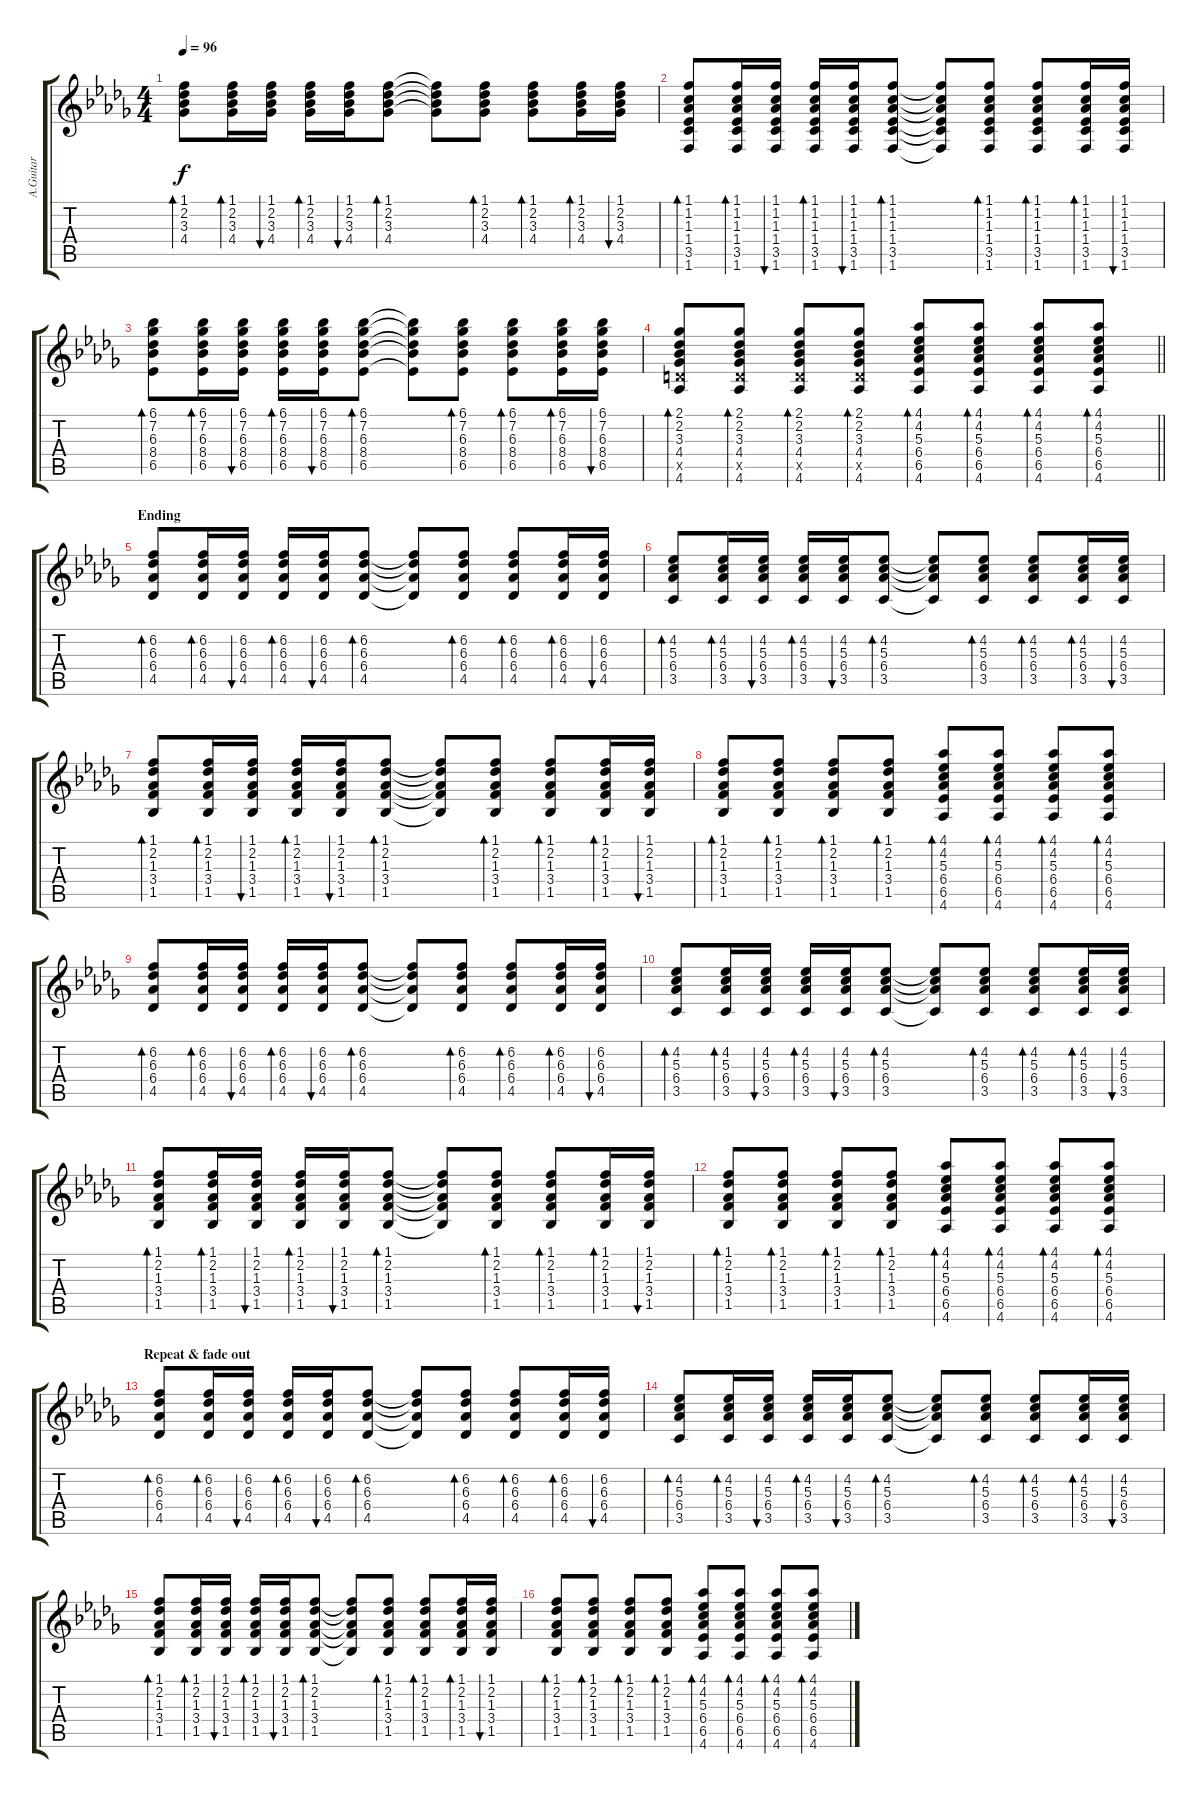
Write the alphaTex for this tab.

\track ("A.Guitar" "A.Guitar") {instrument acousticguitarsteel}
\staff {score tabs}
\tuning (E4 B3 G3 D3 A2 E2) {hide}
\ts (4 4)
\tempo 96
\clef g2
\ks db
(1.1 2.2 3.3 4.4).8{bd 30 dy f} (1.1 2.2 3.3 4.4).16{bd 30} (1.1 2.2 3.3 4.4).16{bu 30} (1.1 2.2 3.3 4.4).16{bd 30} (1.1 2.2 3.3 4.4).16{bu 30} (1.1 2.2 3.3 4.4).8{bd 30} (1.1{t} 2.2{t} 3.3{t} 4.4{t}).8 (1.1 2.2 3.3 4.4).8{bd 30} (1.1 2.2 3.3 4.4).8{bd 30} (1.1 2.2 3.3 4.4).16{bd 30} (1.1 2.2 3.3 4.4).16{bu 30} |
(1.1 1.2 1.3 1.4 3.5 1.6).8{bd 30} (1.1 1.2 1.3 1.4 3.5 1.6).16{bd 30} (1.1 1.2 1.3 1.4 3.5 1.6).16{bu 30} (1.1 1.2 1.3 1.4 3.5 1.6).16{bd 30} (1.1 1.2 1.3 1.4 3.5 1.6).16{bu 30} (1.1 1.2 1.3 1.4 3.5 1.6).8{bd 30} (1.1{t} 1.2{t} 1.3{t} 1.4{t} 3.5{t} 1.6{t}).8 (1.1 1.2 1.3 1.4 3.5 1.6).8{bd 30} (1.1 1.2 1.3 1.4 3.5 1.6).8{bd 30} (1.1 1.2 1.3 1.4 3.5 1.6).16{bd 30} (1.1 1.2 1.3 1.4 3.5 1.6).16{bu 30} |
(6.1 7.2 6.3 8.4 6.5).8{bd 30} (6.1 7.2 6.3 8.4 6.5).16{bd 30} (6.1 7.2 6.3 8.4 6.5).16{bu 30} (6.1 7.2 6.3 8.4 6.5).16{bd 30} (6.1 7.2 6.3 8.4 6.5).16{bu 30} (6.1 7.2 6.3 8.4 6.5).8{bd 30} (6.1{t} 7.2{t} 6.3{t} 8.4{t} 6.5{t}).8 (6.1 7.2 6.3 8.4 6.5).8{bd 30} (6.1 7.2 6.3 8.4 6.5).8{bd 30} (6.1 7.2 6.3 8.4 6.5).16{bd 30} (6.1 7.2 6.3 8.4 6.5).16{bu 30} |
\barLineRight lightlight
(2.1 2.2 3.3 4.4 5.5{x} 4.6).8{bd 30} (2.1 2.2 3.3 4.4 5.5{x} 4.6).8{bd 30} (2.1 2.2 3.3 4.4 5.5{x} 4.6).8{bd 30} (2.1 2.2 3.3 4.4 5.5{x} 4.6).8{bd 30} (4.1 4.2 5.3 6.4 6.5 4.6).8{bd 30} (4.1 4.2 5.3 6.4 6.5 4.6).8{bd 30} (4.1 4.2 5.3 6.4 6.5 4.6).8{bd 30} (4.1 4.2 5.3 6.4 6.5 4.6).8{bd 30} |
\section ("" "Ending")
(6.2 6.3 6.4 4.5).8{bd 30} (6.2 6.3 6.4 4.5).16{bd 30} (6.2 6.3 6.4 4.5).16{bu 30} (6.2 6.3 6.4 4.5).16{bd 30} (6.2 6.3 6.4 4.5).16{bu 30} (6.2 6.3 6.4 4.5).8{bd 30} (6.2{t} 6.3{t} 6.4{t} 4.5{t}).8 (6.2 6.3 6.4 4.5).8{bd 30} (6.2 6.3 6.4 4.5).8{bd 30} (6.2 6.3 6.4 4.5).16{bd 30} (6.2 6.3 6.4 4.5).16{bu 30} |
(4.2 5.3 6.4 3.5).8{bd 30} (4.2 5.3 6.4 3.5).16{bd 30} (4.2 5.3 6.4 3.5).16{bu 30} (4.2 5.3 6.4 3.5).16{bd 30} (4.2 5.3 6.4 3.5).16{bu 30} (4.2 5.3 6.4 3.5).8{bd 30} (4.2{t} 5.3{t} 6.4{t} 3.5{t}).8 (4.2 5.3 6.4 3.5).8{bd 30} (4.2 5.3 6.4 3.5).8{bd 30} (4.2 5.3 6.4 3.5).16{bd 30} (4.2 5.3 6.4 3.5).16{bu 30} |
(1.1 2.2 1.3 3.4 1.5).8{bd 30} (1.1 2.2 1.3 3.4 1.5).16{bd 30} (1.1 2.2 1.3 3.4 1.5).16{bu 30} (1.1 2.2 1.3 3.4 1.5).16{bd 30} (1.1 2.2 1.3 3.4 1.5).16{bu 30} (1.1 2.2 1.3 3.4 1.5).8{bd 30} (1.1{t} 2.2{t} 1.3{t} 3.4{t} 1.5{t}).8 (1.1 2.2 1.3 3.4 1.5).8{bd 30} (1.1 2.2 1.3 3.4 1.5).8{bd 30} (1.1 2.2 1.3 3.4 1.5).16{bd 30} (1.1 2.2 1.3 3.4 1.5).16{bu 30} |
(1.1 2.2 1.3 3.4 1.5).8{bd 30} (1.1 2.2 1.3 3.4 1.5).8{bd 30} (1.1 2.2 1.3 3.4 1.5).8{bd 30} (1.1 2.2 1.3 3.4 1.5).8{bd 30} (4.1 4.2 5.3 6.4 6.5 4.6).8{bd 30} (4.1 4.2 5.3 6.4 6.5 4.6).8{bd 30} (4.1 4.2 5.3 6.4 6.5 4.6).8{bd 30} (4.1 4.2 5.3 6.4 6.5 4.6).8{bd 30} |
(6.2 6.3 6.4 4.5).8{bd 30} (6.2 6.3 6.4 4.5).16{bd 30} (6.2 6.3 6.4 4.5).16{bu 30} (6.2 6.3 6.4 4.5).16{bd 30} (6.2 6.3 6.4 4.5).16{bu 30} (6.2 6.3 6.4 4.5).8{bd 30} (6.2{t} 6.3{t} 6.4{t} 4.5{t}).8 (6.2 6.3 6.4 4.5).8{bd 30} (6.2 6.3 6.4 4.5).8{bd 30} (6.2 6.3 6.4 4.5).16{bd 30} (6.2 6.3 6.4 4.5).16{bu 30} |
(4.2 5.3 6.4 3.5).8{bd 30} (4.2 5.3 6.4 3.5).16{bd 30} (4.2 5.3 6.4 3.5).16{bu 30} (4.2 5.3 6.4 3.5).16{bd 30} (4.2 5.3 6.4 3.5).16{bu 30} (4.2 5.3 6.4 3.5).8{bd 30} (4.2{t} 5.3{t} 6.4{t} 3.5{t}).8 (4.2 5.3 6.4 3.5).8{bd 30} (4.2 5.3 6.4 3.5).8{bd 30} (4.2 5.3 6.4 3.5).16{bd 30} (4.2 5.3 6.4 3.5).16{bu 30} |
(1.1 2.2 1.3 3.4 1.5).8{bd 30} (1.1 2.2 1.3 3.4 1.5).16{bd 30} (1.1 2.2 1.3 3.4 1.5).16{bu 30} (1.1 2.2 1.3 3.4 1.5).16{bd 30} (1.1 2.2 1.3 3.4 1.5).16{bu 30} (1.1 2.2 1.3 3.4 1.5).8{bd 30} (1.1{t} 2.2{t} 1.3{t} 3.4{t} 1.5{t}).8 (1.1 2.2 1.3 3.4 1.5).8{bd 30} (1.1 2.2 1.3 3.4 1.5).8{bd 30} (1.1 2.2 1.3 3.4 1.5).16{bd 30} (1.1 2.2 1.3 3.4 1.5).16{bu 30} |
(1.1 2.2 1.3 3.4 1.5).8{bd 30} (1.1 2.2 1.3 3.4 1.5).8{bd 30} (1.1 2.2 1.3 3.4 1.5).8{bd 30} (1.1 2.2 1.3 3.4 1.5).8{bd 30} (4.1 4.2 5.3 6.4 6.5 4.6).8{bd 30} (4.1 4.2 5.3 6.4 6.5 4.6).8{bd 30} (4.1 4.2 5.3 6.4 6.5 4.6).8{bd 30} (4.1 4.2 5.3 6.4 6.5 4.6).8{bd 30} |
\section ("" "Repeat & fade out")
(6.2 6.3 6.4 4.5).8{bd 30} (6.2 6.3 6.4 4.5).16{bd 30} (6.2 6.3 6.4 4.5).16{bu 30} (6.2 6.3 6.4 4.5).16{bd 30} (6.2 6.3 6.4 4.5).16{bu 30} (6.2 6.3 6.4 4.5).8{bd 30} (6.2{t} 6.3{t} 6.4{t} 4.5{t}).8 (6.2 6.3 6.4 4.5).8{bd 30} (6.2 6.3 6.4 4.5).8{bd 30} (6.2 6.3 6.4 4.5).16{bd 30} (6.2 6.3 6.4 4.5).16{bu 30} |
(4.2 5.3 6.4 3.5).8{bd 30} (4.2 5.3 6.4 3.5).16{bd 30} (4.2 5.3 6.4 3.5).16{bu 30} (4.2 5.3 6.4 3.5).16{bd 30} (4.2 5.3 6.4 3.5).16{bu 30} (4.2 5.3 6.4 3.5).8{bd 30} (4.2{t} 5.3{t} 6.4{t} 3.5{t}).8 (4.2 5.3 6.4 3.5).8{bd 30} (4.2 5.3 6.4 3.5).8{bd 30} (4.2 5.3 6.4 3.5).16{bd 30} (4.2 5.3 6.4 3.5).16{bu 30} |
(1.1 2.2 1.3 3.4 1.5).8{bd 30} (1.1 2.2 1.3 3.4 1.5).16{bd 30} (1.1 2.2 1.3 3.4 1.5).16{bu 30} (1.1 2.2 1.3 3.4 1.5).16{bd 30} (1.1 2.2 1.3 3.4 1.5).16{bu 30} (1.1 2.2 1.3 3.4 1.5).8{bd 30} (1.1{t} 2.2{t} 1.3{t} 3.4{t} 1.5{t}).8 (1.1 2.2 1.3 3.4 1.5).8{bd 30} (1.1 2.2 1.3 3.4 1.5).8{bd 30} (1.1 2.2 1.3 3.4 1.5).16{bd 30} (1.1 2.2 1.3 3.4 1.5).16{bu 30} |
(1.1 2.2 1.3 3.4 1.5).8{bd 30} (1.1 2.2 1.3 3.4 1.5).8{bd 30} (1.1 2.2 1.3 3.4 1.5).8{bd 30} (1.1 2.2 1.3 3.4 1.5).8{bd 30} (4.1 4.2 5.3 6.4 6.5 4.6).8{bd 30} (4.1 4.2 5.3 6.4 6.5 4.6).8{bd 30} (4.1 4.2 5.3 6.4 6.5 4.6).8{bd 30} (4.1 4.2 5.3 6.4 6.5 4.6).8{bd 30}
